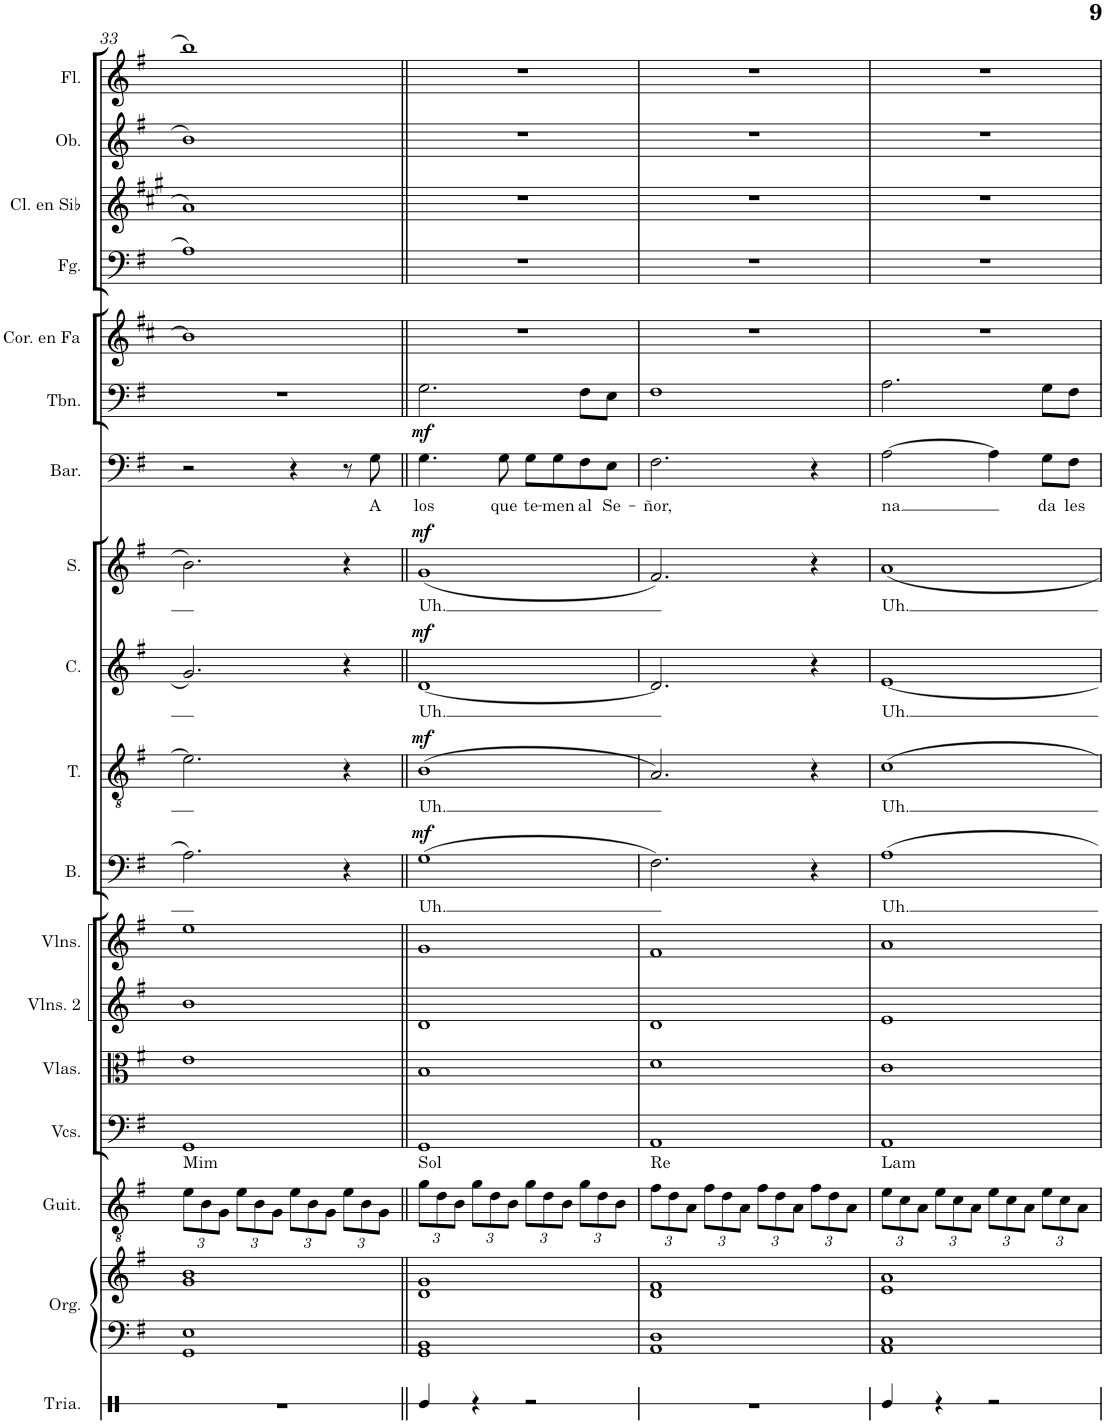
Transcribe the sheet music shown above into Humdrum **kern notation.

**kern	**kern	**kern	**kern	**harte	**kern	**kern	**kern	**kern	**kern	**text	**dynam	**kern	**text	**dynam	**kern	**text	**dynam	**kern	**text	**dynam	**kern	**text	**kern	**dynam	**kern	**kern	**kern	**kern	**kern
*part18	*part17	*part17	*part16	*part16	*part15	*part14	*part13	*part12	*part11	*part11	*part11	*part10	*part10	*part10	*part9	*part9	*part9	*part8	*part8	*part8	*part7	*part7	*part6	*part6	*part5	*part4	*part3	*part2	*part1
*staff19	*staff18	*staff17	*staff16	*	*staff15	*staff14	*staff13	*staff12	*staff11	*staff11	*staff11	*staff10	*staff10	*staff10	*staff9	*staff9	*staff9	*staff8	*staff8	*staff8	*staff7	*staff7	*staff6	*staff6	*staff5	*staff4	*staff3	*staff2	*staff1
*I"Triángulo	*I"Órgano	*	*I"Guitarra	*	*I"Violonchelos	*I"Violas	*I"Violines 2	*I"Violines 1	*I"Bajo	*	*	*I"Tenor	*	*	*I"Contralto	*	*	*I"Soprano	*	*	*I"Barítono	*	*I"Trombón	*	*I"Trompa en Fa	*I"Fagot	*I"Clarinete en Sib	*I"Oboe	*I"Flauta
*	*	*	*I'Guit.	*	*I'Vcs.	*I'Vlas.	*I'Vlns. 2	*I'Vlns. 1	*I'B.	*	*	*I'T.	*	*	*I'C.	*	*	*I'S.	*	*	*I'Bar.	*	*I'Tbn.	*	*	*I'Fg.	*I'Cl. en Sib	*I'Ob.	*I'Fl.
!!LO:PB:g=z
*clefX	*clefF4	*clefG2	*clefGv2	*	*clefF4	*clefC3	*clefG2	*clefG2	*clefF4	*	*	*clefGv2	*	*	*clefG2	*	*	*clefG2	*	*	*clefF4	*	*clefF4	*	*clefG2	*clefF4	*clefG2	*clefG2	*clefG2
*	*	*	*	*	*	*	*	*	*	*	*	*	*	*	*	*	*	*	*	*	*	*	*	*	*Trd4c7	*	*Trd1c2	*	*
*k[]	*k[f#]	*k[f#]	*k[f#]	*	*k[f#]	*k[f#]	*k[f#]	*k[f#]	*k[f#]	*	*	*k[f#]	*	*	*k[f#]	*	*	*k[f#]	*	*	*k[f#]	*	*k[f#]	*	*k[f#c#]	*k[f#]	*k[f#c#g#]	*k[f#]	*k[f#]
*M4/4	*M4/4	*M4/4	*M4/4	*	*M4/4	*M4/4	*M4/4	*M4/4	*M4/4	*	*	*M4/4	*	*	*M4/4	*	*	*M4/4	*	*	*M4/4	*	*M4/4	*	*M4/4	*M4/4	*M4/4	*M4/4	*M4/4
*	*	*	*Xbrackettup	*	*	*	*	*	*	*	*	*	*	*	*	*	*	*	*	*	*	*	*	*	*	*	*	*	*
=33	=33	=33	=33	=33	=33	=33	=33	=33	=33	=33	=33	=33	=33	=33	=33	=33	=33	=33	=33	=33	=33	=33	=33	=33	=33	=33	=33	=33	=33
!	!	!	!	!LO:H:kt=Mim	!	!	!	!	!	!	!	!	!	!	!	!	!	!	!	!	!	!	!	!	!	!	!	!	!
1r	1GG 1E	1g 1b	12e\L	N	1GG	1e	1b	1ee	2.A\	.	.	2.e\]	.	.	2.g/	.	.	2.b\	.	.	2r	.	1r	.	1b]	1A	1a	1b	1bb
.	.	.	12B\	.	.	.	.	.	.	.	.	.	.	.	.	.	.	.	.	.	.	.	.	.	.	.	.	.	.
.	.	.	12G\J	.	.	.	.	.	.	.	.	.	.	.	.	.	.	.	.	.	.	.	.	.	.	.	.	.	.
.	.	.	12e\L	.	.	.	.	.	.	.	.	.	.	.	.	.	.	.	.	.	.	.	.	.	.	.	.	.	.
.	.	.	12B\	.	.	.	.	.	.	.	.	.	.	.	.	.	.	.	.	.	.	.	.	.	.	.	.	.	.
.	.	.	12G\J	.	.	.	.	.	.	.	.	.	.	.	.	.	.	.	.	.	.	.	.	.	.	.	.	.	.
.	.	.	12e\L	.	.	.	.	.	.	.	.	.	.	.	.	.	.	.	.	.	4r	.	.	.	.	.	.	.	.
.	.	.	12B\	.	.	.	.	.	.	.	.	.	.	.	.	.	.	.	.	.	.	.	.	.	.	.	.	.	.
.	.	.	12G\J	.	.	.	.	.	.	.	.	.	.	.	.	.	.	.	.	.	.	.	.	.	.	.	.	.	.
.	.	.	12e\L	.	.	.	.	.	4r	.	.	4r	.	.	4r	.	.	4r	.	.	8r	.	.	.	.	.	.	.	.
.	.	.	12B\	.	.	.	.	.	.	.	.	.	.	.	.	.	.	.	.	.	.	.	.	.	.	.	.	.	.
!	!	!	!	!	!	!	!	!	!	!	!	!	!	!	!	!	!	!	!	!	!	!LO:LY:b	!	!	!	!	!	!	!
.	.	.	.	.	.	.	.	.	.	.	.	.	.	.	.	.	.	.	.	.	8G\	A	.	.	.	.	.	.	.
.	.	.	12G\J	.	.	.	.	.	.	.	.	.	.	.	.	.	.	.	.	.	.	.	.	.	.	.	.	.	.
=34||	=34||	=34||	=34||	=34||	=34||	=34||	=34||	=34||	=34||	=34||	=34||	=34||	=34||	=34||	=34||	=34||	=34||	=34||	=34||	=34||	=34||	=34||	=34||	=34||	=34||	=34||	=34||	=34||	=34||
!	!	!	!	!LO:H:kt=Sol	!	!	!	!	!	!LO:LY:b	!LO:DY:a	!	!LO:LY:b	!LO:DY:a	!	!LO:LY:b	!LO:DY:a	!	!LO:LY:b	!LO:DY:a	!	!LO:LY:b	!	!LO:DY:b	!	!	!	!	!
4Re/	1GG 1BB	1d 1g	12g\L	N	1GG	1B	1d	1g	(1G	Uh.	mf	(1B	Uh.	mf	[1d	Uh.	mf	(1g	Uh.	mf	4.G\	los	2.G\	mf	1r	1r	1r	1r	1r
.	.	.	12d\	.	.	.	.	.	.	.	.	.	.	.	.	.	.	.	.	.	.	.	.	.	.	.	.	.	.
.	.	.	12B\J	.	.	.	.	.	.	.	.	.	.	.	.	.	.	.	.	.	.	.	.	.	.	.	.	.	.
4r	.	.	12g\L	.	.	.	.	.	.	.	.	.	.	.	.	.	.	.	.	.	.	.	.	.	.	.	.	.	.
.	.	.	12d\	.	.	.	.	.	.	.	.	.	.	.	.	.	.	.	.	.	.	.	.	.	.	.	.	.	.
!	!	!	!	!	!	!	!	!	!	!	!	!	!	!	!	!	!	!	!	!	!	!LO:LY:b	!	!	!	!	!	!	!
.	.	.	.	.	.	.	.	.	.	.	.	.	.	.	.	.	.	.	.	.	8G\	que	.	.	.	.	.	.	.
.	.	.	12B\J	.	.	.	.	.	.	.	.	.	.	.	.	.	.	.	.	.	.	.	.	.	.	.	.	.	.
!	!	!	!	!	!	!	!	!	!	!	!	!	!	!	!	!	!	!	!	!	!	!LO:LY:b	!	!	!	!	!	!	!
2r	.	.	12g\L	.	.	.	.	.	.	.	.	.	.	.	.	.	.	.	.	.	8G\L	te-	.	.	.	.	.	.	.
.	.	.	12d\	.	.	.	.	.	.	.	.	.	.	.	.	.	.	.	.	.	.	.	.	.	.	.	.	.	.
!	!	!	!	!	!	!	!	!	!	!	!	!	!	!	!	!	!	!	!	!	!	!LO:LY:b	!	!	!	!	!	!	!
.	.	.	.	.	.	.	.	.	.	.	.	.	.	.	.	.	.	.	.	.	8G\	-men	.	.	.	.	.	.	.
.	.	.	12B\J	.	.	.	.	.	.	.	.	.	.	.	.	.	.	.	.	.	.	.	.	.	.	.	.	.	.
!	!	!	!	!	!	!	!	!	!	!	!	!	!	!	!	!	!	!	!	!	!	!LO:LY:b	!	!	!	!	!	!	!
.	.	.	12g\L	.	.	.	.	.	.	.	.	.	.	.	.	.	.	.	.	.	8F#\	al	8F#\L	.	.	.	.	.	.
.	.	.	12d\	.	.	.	.	.	.	.	.	.	.	.	.	.	.	.	.	.	.	.	.	.	.	.	.	.	.
!	!	!	!	!	!	!	!	!	!	!	!	!	!	!	!	!	!	!	!	!	!	!LO:LY:b	!	!	!	!	!	!	!
.	.	.	.	.	.	.	.	.	.	.	.	.	.	.	.	.	.	.	.	.	8E\J	Se-	8E\J	.	.	.	.	.	.
.	.	.	12B\J	.	.	.	.	.	.	.	.	.	.	.	.	.	.	.	.	.	.	.	.	.	.	.	.	.	.
=35	=35	=35	=35	=35	=35	=35	=35	=35	=35	=35	=35	=35	=35	=35	=35	=35	=35	=35	=35	=35	=35	=35	=35	=35	=35	=35	=35	=35	=35
!	!	!	!	!LO:H:kt=Re	!	!	!	!	!	!	!	!	!	!	!	!	!	!	!	!	!	!LO:LY:b	!	!	!	!	!	!	!
1r	1AA 1D	1d 1f#	12f#\L	N	1AA	1d	1d	1f#	2.F#\)	.	.	2.A/)	.	.	2.d/]	.	.	2.f#/)	.	.	2.F#\	-ñor,	1F#	.	1r	1r	1r	1r	1r
.	.	.	12d\	.	.	.	.	.	.	.	.	.	.	.	.	.	.	.	.	.	.	.	.	.	.	.	.	.	.
.	.	.	12A\J	.	.	.	.	.	.	.	.	.	.	.	.	.	.	.	.	.	.	.	.	.	.	.	.	.	.
.	.	.	12f#\L	.	.	.	.	.	.	.	.	.	.	.	.	.	.	.	.	.	.	.	.	.	.	.	.	.	.
.	.	.	12d\	.	.	.	.	.	.	.	.	.	.	.	.	.	.	.	.	.	.	.	.	.	.	.	.	.	.
.	.	.	12A\J	.	.	.	.	.	.	.	.	.	.	.	.	.	.	.	.	.	.	.	.	.	.	.	.	.	.
.	.	.	12f#\L	.	.	.	.	.	.	.	.	.	.	.	.	.	.	.	.	.	.	.	.	.	.	.	.	.	.
.	.	.	12d\	.	.	.	.	.	.	.	.	.	.	.	.	.	.	.	.	.	.	.	.	.	.	.	.	.	.
.	.	.	12A\J	.	.	.	.	.	.	.	.	.	.	.	.	.	.	.	.	.	.	.	.	.	.	.	.	.	.
.	.	.	12f#\L	.	.	.	.	.	4r	.	.	4r	.	.	4r	.	.	4r	.	.	4r	.	.	.	.	.	.	.	.
.	.	.	12d\	.	.	.	.	.	.	.	.	.	.	.	.	.	.	.	.	.	.	.	.	.	.	.	.	.	.
.	.	.	12A\J	.	.	.	.	.	.	.	.	.	.	.	.	.	.	.	.	.	.	.	.	.	.	.	.	.	.
=36	=36	=36	=36	=36	=36	=36	=36	=36	=36	=36	=36	=36	=36	=36	=36	=36	=36	=36	=36	=36	=36	=36	=36	=36	=36	=36	=36	=36	=36
!	!	!	!	!LO:H:kt=Lam	!	!	!	!	!	!LO:LY:b	!	!	!LO:LY:b	!	!	!LO:LY:b	!	!	!LO:LY:b	!	!	!LO:LY:b	!	!	!	!	!	!	!
4Re/	1AA 1C	1e 1a	12e\L	N	1AA	1c	1e	1a	1A	Uh.	.	1c	Uh.	.	[1e	Uh.	.	1a	Uh.	.	[2A\	na	2.A\	.	1r	1r	1r	1r	1r
.	.	.	12c\	.	.	.	.	.	.	.	.	.	.	.	.	.	.	.	.	.	.	.	.	.	.	.	.	.	.
.	.	.	12A\J	.	.	.	.	.	.	.	.	.	.	.	.	.	.	.	.	.	.	.	.	.	.	.	.	.	.
4r	.	.	12e\L	.	.	.	.	.	.	.	.	.	.	.	.	.	.	.	.	.	.	.	.	.	.	.	.	.	.
.	.	.	12c\	.	.	.	.	.	.	.	.	.	.	.	.	.	.	.	.	.	.	.	.	.	.	.	.	.	.
.	.	.	12A\J	.	.	.	.	.	.	.	.	.	.	.	.	.	.	.	.	.	.	.	.	.	.	.	.	.	.
2r	.	.	12e\L	.	.	.	.	.	.	.	.	.	.	.	.	.	.	.	.	.	4A\]	.	.	.	.	.	.	.	.
.	.	.	12c\	.	.	.	.	.	.	.	.	.	.	.	.	.	.	.	.	.	.	.	.	.	.	.	.	.	.
.	.	.	12A\J	.	.	.	.	.	.	.	.	.	.	.	.	.	.	.	.	.	.	.	.	.	.	.	.	.	.
!	!	!	!	!	!	!	!	!	!	!	!	!	!	!	!	!	!	!	!	!	!	!LO:LY:b	!	!	!	!	!	!	!
.	.	.	12e\L	.	.	.	.	.	.	.	.	.	.	.	.	.	.	.	.	.	8G\L	da	8G\L	.	.	.	.	.	.
.	.	.	12c\	.	.	.	.	.	.	.	.	.	.	.	.	.	.	.	.	.	.	.	.	.	.	.	.	.	.
!	!	!	!	!	!	!	!	!	!	!	!	!	!	!	!	!	!	!	!	!	!	!LO:LY:b	!	!	!	!	!	!	!
.	.	.	.	.	.	.	.	.	.	.	.	.	.	.	.	.	.	.	.	.	8F#\J	les	8F#\J	.	.	.	.	.	.
.	.	.	12A\J	.	.	.	.	.	.	.	.	.	.	.	.	.	.	.	.	.	.	.	.	.	.	.	.	.	.
=	=	=	=	=	=	=	=	=	=	=	=	=	=	=	=	=	=	=	=	=	=	=	=	=	=	=	=	=	=
*-	*-	*-	*-	*-	*-	*-	*-	*-	*-	*-	*-	*-	*-	*-	*-	*-	*-	*-	*-	*-	*-	*-	*-	*-	*-	*-	*-	*-	*-
